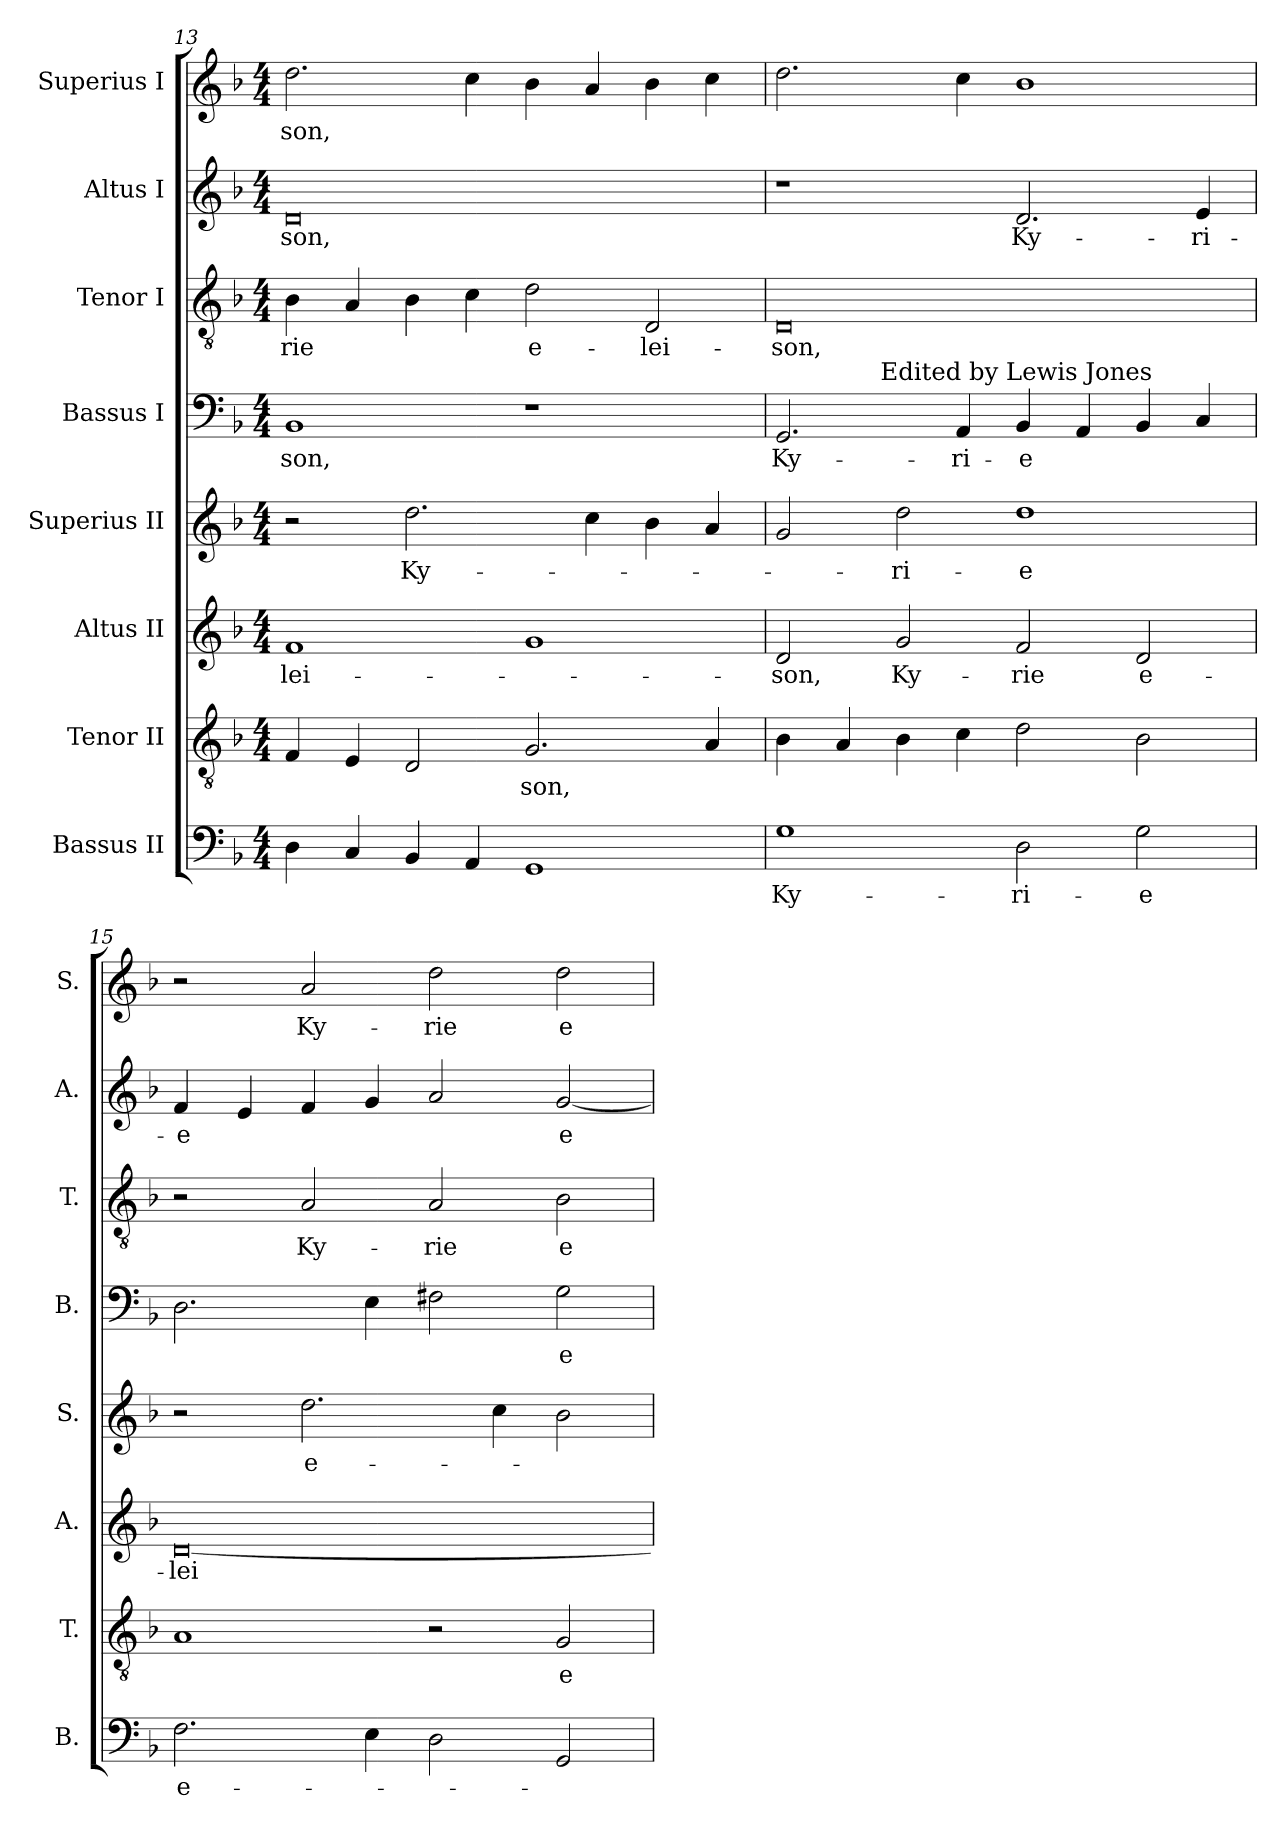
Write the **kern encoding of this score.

**kern	**text	**kern	**text	**kern	**text	**kern	**text	**kern	**text	**kern	**text	**kern	**text	**kern	**text
*part8	*part8	*part7	*part7	*part6	*part6	*part5	*part5	*part4	*part4	*part3	*part3	*part2	*part2	*part1	*part1
*staff8	*staff8	*staff7	*staff7	*staff6	*staff6	*staff5	*staff5	*staff4	*staff4	*staff3	*staff3	*staff2	*staff2	*staff1	*staff1
*I"Bassus II	*	*I"Tenor II	*	*I"Altus II	*	*I"Superius II	*	*I"Bassus I	*	*I"Tenor I	*	*I"Altus I	*	*I"Superius I	*
*I'B.	*	*I'T.	*	*I'A.	*	*I'S.	*	*I'B.	*	*I'T.	*	*I'A.	*	*I'S.	*
*clefF4	*	*clefGv2	*	*clefG2	*	*clefG2	*	*clefF4	*	*clefGv2	*	*clefG2	*	*clefG2	*
*	*	*ITrd7c12	*	*	*	*	*	*	*	*ITrd7c12	*	*	*	*	*
*k[b-]	*	*k[b-]	*	*k[b-]	*	*k[b-]	*	*k[b-]	*	*k[b-]	*	*k[b-]	*	*k[b-]	*
*d:	*	*d:	*	*d:	*	*d:	*	*d:	*	*d:	*	*d:	*	*d:	*
*M4/4	*	*M4/4	*	*M4/4	*	*M4/4	*	*M4/4	*	*M4/4	*	*M4/4	*	*M4/4	*
=13	=13	=13	=13	=13	=13	=13	=13	=13	=13	=13	=13	=13	=13	=13	=13
!	!	!	!	!	!LO:LY:b	!	!	!	!LO:LY:b	!	!LO:LY:b	!	!LO:LY:b	!	!LO:LY:b
4D\	.	4FF/	.	1f	-lei-	2r	.	1BB-	-son,	4BB-\	-rie	0d	-son,	2.dd\	-son,
4C/	.	4EE/	.	.	.	.	.	.	.	4AA/	.	.	.	.	.
!	!	!	!	!	!	!	!LO:LY:b	!	!	!	!	!	!	!	!
4BB-/	.	2DD/	.	.	.	2.dd\	Ky-	.	.	4BB-\	.	.	.	.	.
4AA/	.	.	.	.	.	.	.	.	.	4C\	.	.	.	4cc\	.
!	!	!	!LO:LY:b	!	!	!	!	!	!	!	!LO:LY:b	!	!	!	!
1GG	.	2.GG/	-son,	1g	.	.	.	1r	.	2D\	e-	.	.	4b-\	.
.	.	.	.	.	.	4cc\	.	.	.	.	.	.	.	4a/	.
!	!	!	!	!	!	!	!	!	!	!	!LO:LY:b	!	!	!	!
.	.	.	.	.	.	4b-\	.	.	.	2DD/	-lei-	.	.	4b-\	.
.	.	4AA/	.	.	.	4a/	.	.	.	.	.	.	.	4cc\	.
=14	=14	=14	=14	=14	=14	=14	=14	=14	=14	=14	=14	=14	=14	=14	=14
!	!LO:LY:b	!	!	!	!LO:LY:b	!	!	!	!LO:LY:b	!	!LO:LY:b	!	!	!	!
1G	Ky-	4BB-\	.	2d/	-son,	2g/	.	2.GG/	Ky-	0DD	-son,	1r	.	2.dd\	.
.	.	4AA/	.	.	.	.	.	.	.	.	.	.	.	.	.
!	!	!	!	!	!LO:LY:b	!	!LO:LY:b	!	!	!	!	!	!	!	!
.	.	4BB-\	.	2g/	Ky-	2dd\	-ri-	.	.	.	.	.	.	.	.
!	!	!	!	!	!	!	!	!	!LO:LY:b	!	!	!	!	!	!
.	.	4C\	.	.	.	.	.	4AA/	-ri-	.	.	.	.	4cc\	.
!	!	!	!	!	!	!	!	!LO:TX:a:cj:t=Edited by Lewis Jones	!	!	!	!	!	!	!
!	!LO:LY:b	!	!	!	!LO:LY:b	!	!LO:LY:b	!	!LO:LY:b	!	!	!	!LO:LY:b	!	!
2D\	-ri-	2D\	.	2f/	-rie	1dd	-e	4BB-/	-e	.	.	2.d/	Ky-	1b-	.
.	.	.	.	.	.	.	.	4AA/	.	.	.	.	.	.	.
!	!LO:LY:b	!	!	!	!LO:LY:b	!	!	!	!	!	!	!	!	!	!
2G\	-e	2BB-\	.	2d/	e-	.	.	4BB-/	.	.	.	.	.	.	.
!	!	!	!	!	!	!	!	!	!	!	!	!	!LO:LY:b	!	!
.	.	.	.	.	.	.	.	4C/	.	.	.	4e/	-ri-	.	.
=15	=15	=15	=15	=15	=15	=15	=15	=15	=15	=15	=15	=15	=15	=15	=15
!	!LO:LY:b	!	!	!	!LO:LY:b	!	!	!	!	!	!	!	!LO:LY:b	!	!
2.F\	e-	1AA	.	[<0d	-lei-	2r	.	2.D\	.	2r	.	4f/	-e	2r	.
.	.	.	.	.	.	.	.	.	.	.	.	4e/	.	.	.
!	!	!	!	!	!	!	!LO:LY:b	!	!	!	!LO:LY:b	!	!	!	!LO:LY:b
.	.	.	.	.	.	2.dd\	e-	.	.	2AA/	Ky-	4f/	.	2a/	Ky-
4E\	.	.	.	.	.	.	.	4E\	.	.	.	4g/	.	.	.
!	!	!	!	!	!	!	!	!	!	!	!LO:LY:b	!	!	!	!LO:LY:b
2D\	.	2r	.	.	.	.	.	2F#X\	.	2AA/	-rie	2a/	.	2dd\	-rie
.	.	.	.	.	.	4cc\	.	.	.	.	.	.	.	.	.
!	!	!	!LO:LY:b	!	!	!	!	!	!LO:LY:b	!	!LO:LY:b	!	!LO:LY:b	!	!LO:LY:b
2GG/	.	2GG/	e-	.	.	2b-\	.	2G\	e-	2BB-\	e-	[<2g/	e-	2dd\	e-
=	=	=	=	=	=	=	=	=	=	=	=	=	=	=	=
*-	*-	*-	*-	*-	*-	*-	*-	*-	*-	*-	*-	*-	*-	*-	*-
